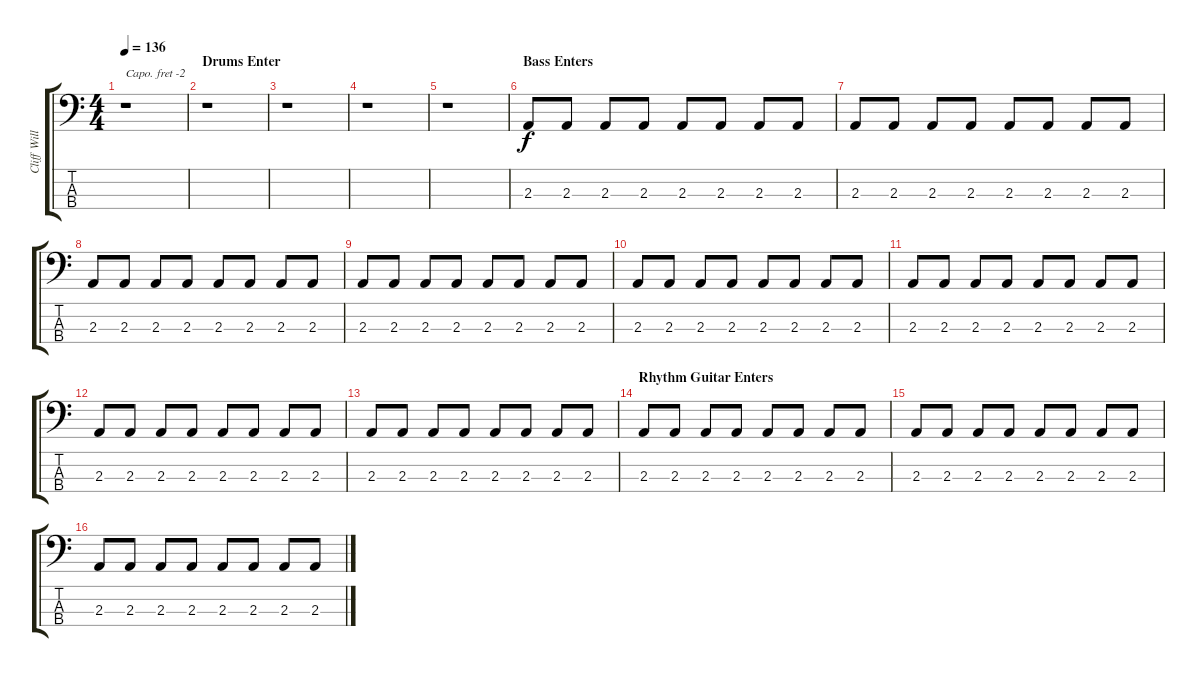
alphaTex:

\track ("Cliff Williams" "Cliff Will") {instrument electricbasspick}
\staff {score tabs}
\capo -2
\tuning (G2 D2 A1 E1) {hide}
\ts (4 4)
\tempo 136
\clef f4
\ks c
r.1{dy f} |
\section ("" "Drums Enter")
r.1 |
r.1 |
r.1 |
r.1 |
\section ("" "Bass Enters")
2.3.8 2.3.8 2.3.8 2.3.8 2.3.8 2.3.8 2.3.8 2.3.8 |
2.3.8 2.3.8 2.3.8 2.3.8 2.3.8 2.3.8 2.3.8 2.3.8 |
2.3.8 2.3.8 2.3.8 2.3.8 2.3.8 2.3.8 2.3.8 2.3.8 |
2.3.8 2.3.8 2.3.8 2.3.8 2.3.8 2.3.8 2.3.8 2.3.8 |
2.3.8 2.3.8 2.3.8 2.3.8 2.3.8 2.3.8 2.3.8 2.3.8 |
2.3.8 2.3.8 2.3.8 2.3.8 2.3.8 2.3.8 2.3.8 2.3.8 |
2.3.8 2.3.8 2.3.8 2.3.8 2.3.8 2.3.8 2.3.8 2.3.8 |
2.3.8 2.3.8 2.3.8 2.3.8 2.3.8 2.3.8 2.3.8 2.3.8 |
\section ("" "Rhythm Guitar Enters")
2.3.8 2.3.8 2.3.8 2.3.8 2.3.8 2.3.8 2.3.8 2.3.8 |
2.3.8 2.3.8 2.3.8 2.3.8 2.3.8 2.3.8 2.3.8 2.3.8 |
2.3.8 2.3.8 2.3.8 2.3.8 2.3.8 2.3.8 2.3.8 2.3.8
